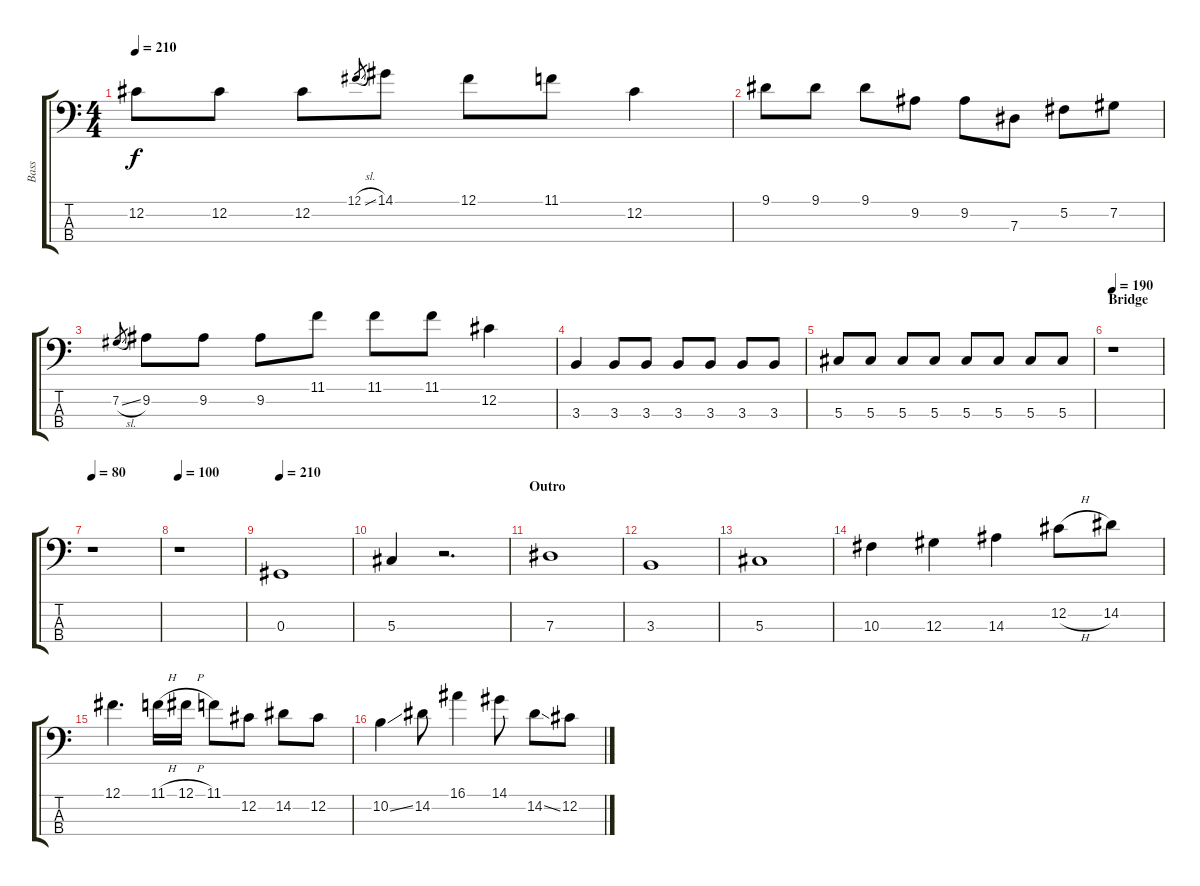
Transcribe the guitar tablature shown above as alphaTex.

\track ("Bass" "Bass") {instrument electricbassfinger}
\staff {score tabs}
\tuning (Gb2 Db2 Ab1 Eb1) {hide}
\ts (4 4)
\tempo 210
\clef f4
\ks c
12.2.8{dy f} 12.2.8 12.2.8 12.1{sl}.8{gr} 14.1.8 12.1.8 11.1.8 12.2.4 |
9.1.8 9.1.8 9.1.8 9.2.8 9.2.8 7.3.8 5.2.8 7.2.8 |
7.2{sl}.8{gr} 9.2.8 9.2.8 9.2.8 11.1.8 11.1.8 11.1.8 12.2.4 |
3.3.4 3.3.8 3.3.8 3.3.8 3.3.8 3.3.8 3.3.8 |
5.3.8 5.3.8 5.3.8 5.3.8 5.3.8 5.3.8 5.3.8 5.3.8 |
\section ("" "Bridge")
\tempo 190
r.1 |
\tempo 80
r.1 |
\tempo 100
r.1 |
\tempo 210
0.3.1 |
5.3.4 r.2{d} |
\section ("" "Outro")
7.3.1 |
3.3.1 |
5.3.1 |
10.3.4 12.3.4 14.3.4 12.2{h}.8 14.2.8 |
12.1.4{d} 11.1{h}.16 12.1{h}.16 11.1.8 12.2.8 14.2.8 12.2.8 |
10.2{ss}.4 14.2.8 16.1.4 14.1.8 14.2{ss}.8 12.2.8
